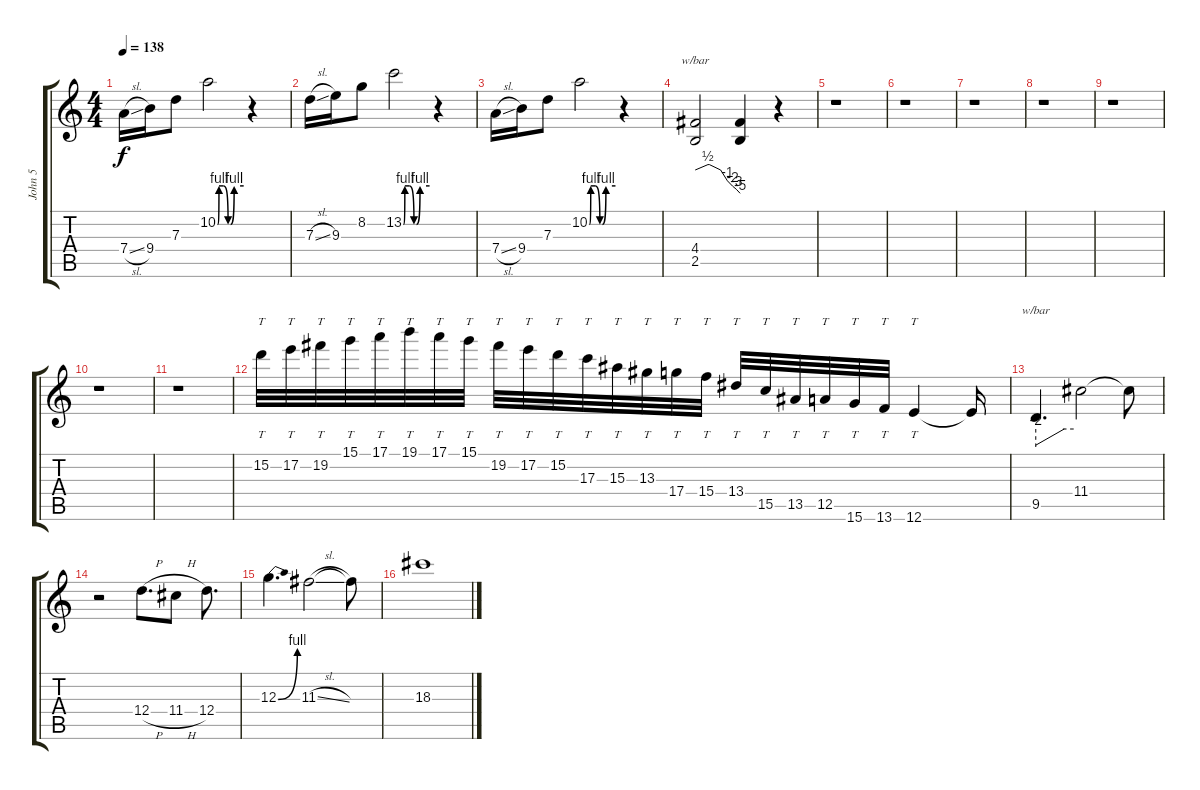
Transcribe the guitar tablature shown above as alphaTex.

\track ("John 5" "John 5") {instrument distortionguitar}
\staff {score tabs}
\tuning (E4 B3 G3 D3 A2 E2) {hide}
\ts (4 4)
\tempo 138
\clef g2
\ks c
7.4{sl}.16{dy f} 9.4.16 7.3.8 10.2{be (custom 0 0 3 4 13 4 24 0 30 0 38 4 60 4)}.2 r.4 |
7.3{sl}.16 9.3.16 8.2.8 13.2{be (custom 0 0 3 4 13 4 24 0 30 0 38 4 60 4)}.2 r.4 |
7.4{sl}.16 9.4.16 7.3.8 10.2{be (custom 0 0 3 4 13 4 24 0 30 0 38 4 60 4)}.2 r.4 |
(4.4 2.5).2{tbe (custom default 0 0 17 2 19 2 34 0 43 -4 50 -8 55 -12 60 -20)} (4.4{t} 2.5{t}).4 r.4 |
r.1 |
r.1 |
r.1 |
r.1 |
r.1 |
r.1 |
r.1 |
15.2.32{tt} 17.2.32{tt} 19.2.32{tt} 15.1.32{tt} 17.1.32{tt} 19.1.32{tt} 17.1.32{tt} 15.1.32{tt} 19.2.32{tt} 17.2.32{tt} 15.2.32{tt} 17.3.32{tt} 15.3.32{tt} 13.3.32{tt} 17.4.32{tt} 15.4.32{tt} 13.4.32{tt} 15.5.32{tt} 13.5.32{tt} 12.5.32{tt} 15.6.32{tt} 13.6.32{tt} 12.6.4{tt} 12.6{t}.16 |
9.5.4{d tbe (custom default 0 -8 45 0 60 0)} 11.4.2 11.4{t}.8 |
r.2 12.4{h}.8{d} 11.4{h}.8 12.4.8{d} |
12.3{be (bend 0 0 60 4)}.4{d} 11.3{sl}.2 11.3{t}.8 |
18.3.1
